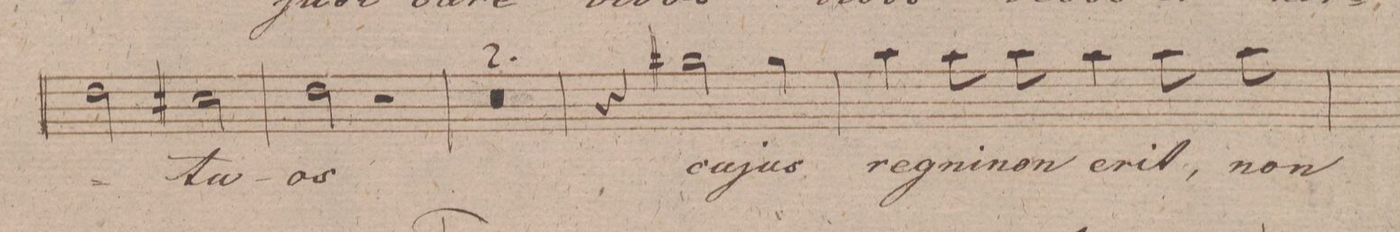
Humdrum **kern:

**kern	**text	**dynam
*I"Alto.	*	*
*clefC3	*	*
*k[f#c#g#d#]	*	*
*met(c|)	*	*
*M2/2	*	*
2e\]	.	.
2d#X\	-tu-	.
=171	=171	=171
2e\	-os	.
2r	.	.
=172	=172	=172
0r	.	.
=173	=173	=173
=174	=174	=174
4r	.	.
2a#X\	cu-	.
4a#\	-jus	.
=175	=175	=175
*4\left	*	*
4b\	re-	.
*8\left	*	*
8b\	-gni	.
8b\	non	.
4b\	e-	.
8b\	-rit,	.
8b\	non	.
=176	=176	=176
*-	*-	*-
